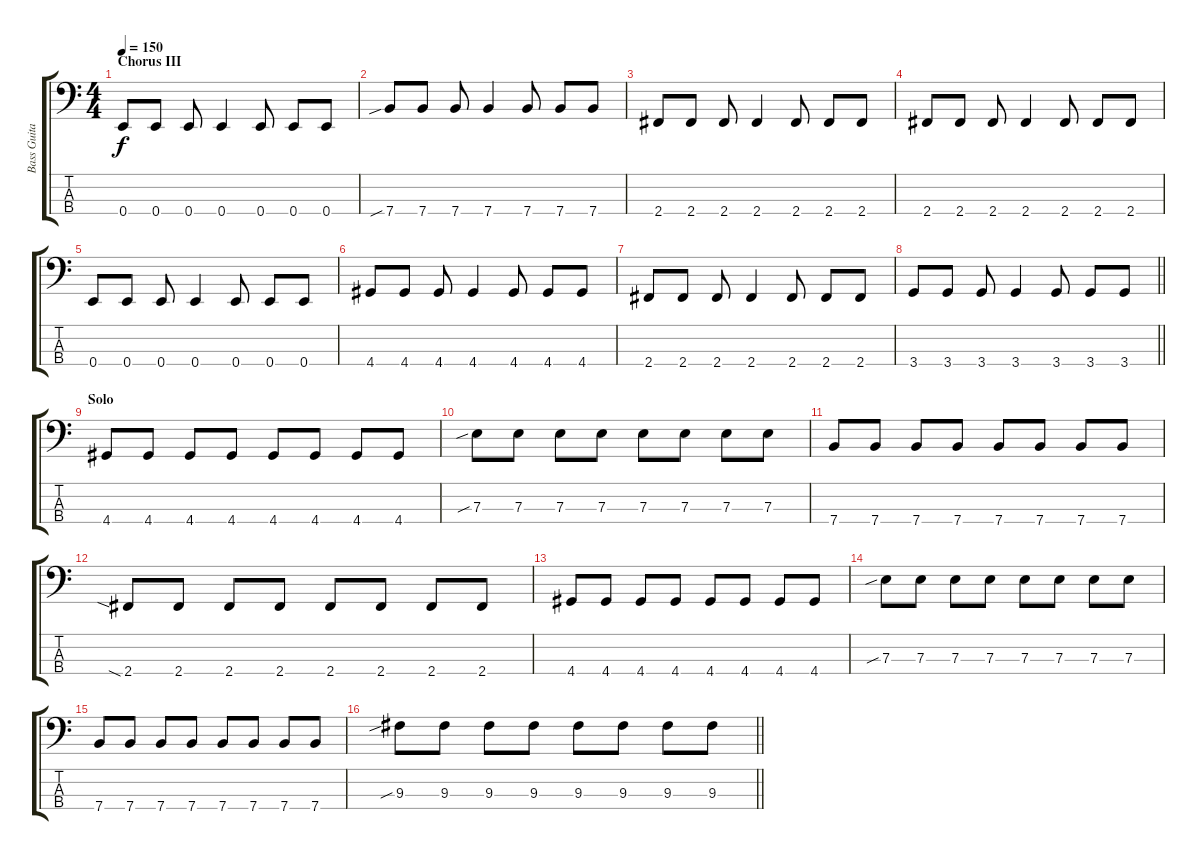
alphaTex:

\track ("Bass Guitar" "Bass Guita") {instrument electricbassfinger}
\staff {score tabs}
\tuning (G2 D2 A1 E1) {hide}
\ts (4 4)
\section ("" "Chorus III")
\tempo 150
\clef f4
\ks c
0.4.8{dy f} 0.4.8 0.4.8 0.4.4 0.4.8 0.4.8 0.4.8 |
7.4{sib}.8 7.4.8 7.4.8 7.4.4 7.4.8 7.4.8 7.4.8 |
2.4.8 2.4.8 2.4.8 2.4.4 2.4.8 2.4.8 2.4.8 |
2.4.8 2.4.8 2.4.8 2.4.4 2.4.8 2.4.8 2.4.8 |
0.4.8 0.4.8 0.4.8 0.4.4 0.4.8 0.4.8 0.4.8 |
4.4.8 4.4.8 4.4.8 4.4.4 4.4.8 4.4.8 4.4.8 |
2.4.8 2.4.8 2.4.8 2.4.4 2.4.8 2.4.8 2.4.8 |
\barLineRight lightlight
3.4.8 3.4.8 3.4.8 3.4.4 3.4.8 3.4.8 3.4.8 |
\section ("" "Solo")
4.4.8 4.4.8 4.4.8 4.4.8 4.4.8 4.4.8 4.4.8 4.4.8 |
7.3{sib}.8 7.3.8 7.3.8 7.3.8 7.3.8 7.3.8 7.3.8 7.3.8 |
7.4.8 7.4.8 7.4.8 7.4.8 7.4.8 7.4.8 7.4.8 7.4.8 |
2.4{sia}.8 2.4.8 2.4.8 2.4.8 2.4.8 2.4.8 2.4.8 2.4.8 |
4.4.8 4.4.8 4.4.8 4.4.8 4.4.8 4.4.8 4.4.8 4.4.8 |
7.3{sib}.8 7.3.8 7.3.8 7.3.8 7.3.8 7.3.8 7.3.8 7.3.8 |
7.4.8 7.4.8 7.4.8 7.4.8 7.4.8 7.4.8 7.4.8 7.4.8 |
\barLineRight lightlight
9.3{sib}.8 9.3.8 9.3.8 9.3.8 9.3.8 9.3.8 9.3.8 9.3.8
